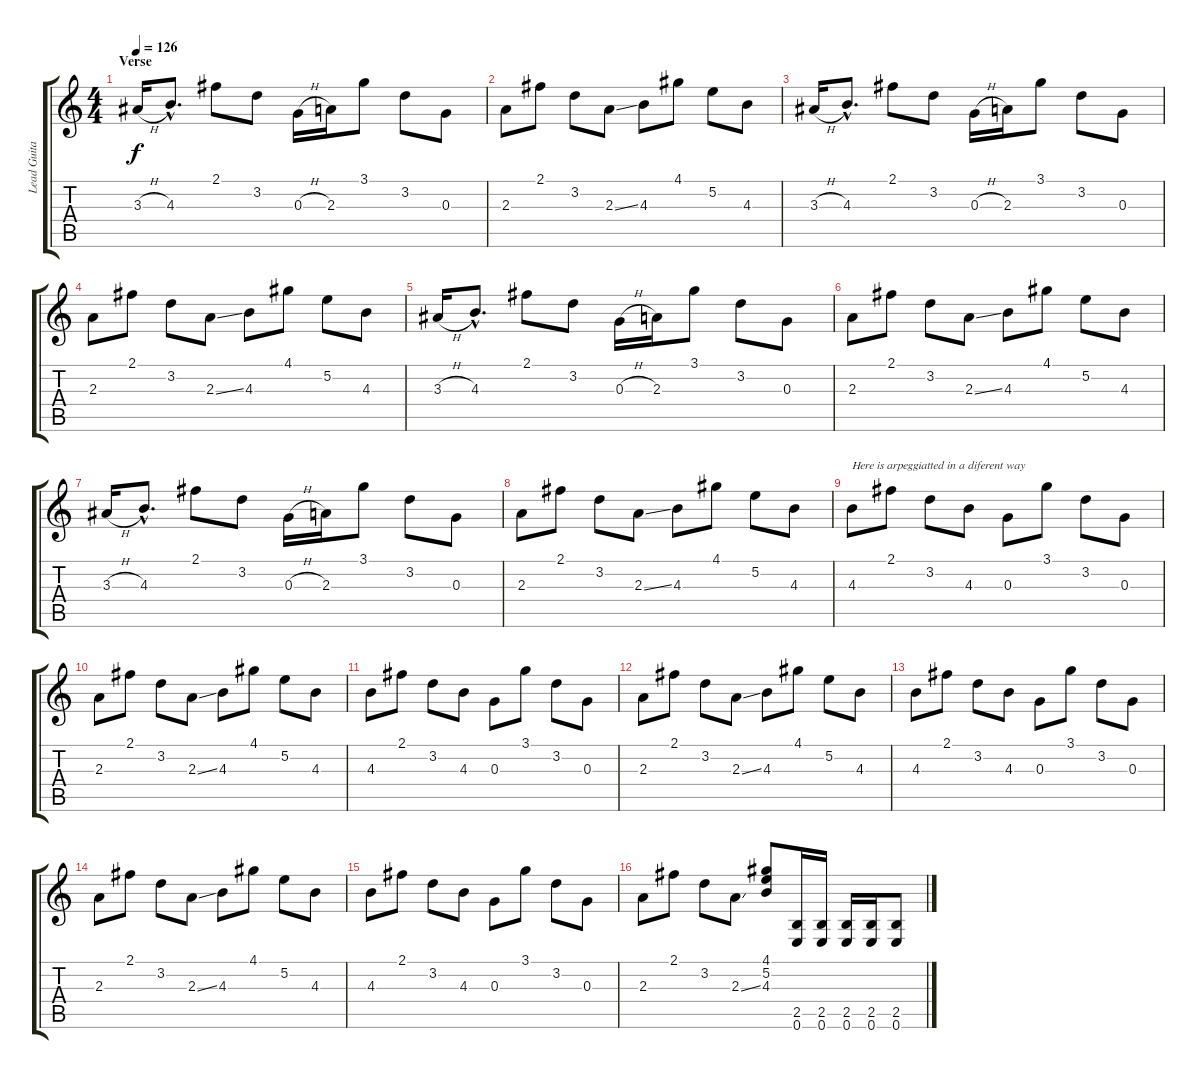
\track ("Lead Guitar" "Lead Guita") {instrument distortionguitar}
\staff {score tabs}
\tuning (E4 B3 G3 D3 A2 E2) {hide}
\ts (4 4)
\section ("" "Verse")
\tempo 126
\clef g2
\ks c
3.3{h}.16{dy f volume 16} 4.3{hac}.8{d} 2.1.8 3.2.8 0.3{h}.16 2.3.16 3.1.8 3.2.8 0.3.8 |
2.3.8 2.1.8 3.2.8 2.3{ss}.8 4.3.8 4.1.8 5.2.8 4.3.8 |
3.3{h}.16 4.3{hac}.8{d} 2.1.8 3.2.8 0.3{h}.16 2.3.16 3.1.8 3.2.8 0.3.8 |
2.3.8 2.1.8 3.2.8 2.3{ss}.8 4.3.8 4.1.8 5.2.8 4.3.8 |
3.3{h}.16 4.3{hac}.8{d} 2.1.8 3.2.8 0.3{h}.16 2.3.16 3.1.8 3.2.8 0.3.8 |
2.3.8 2.1.8 3.2.8 2.3{ss}.8 4.3.8 4.1.8 5.2.8 4.3.8 |
3.3{h}.16 4.3{hac}.8{d} 2.1.8 3.2.8 0.3{h}.16 2.3.16 3.1.8 3.2.8 0.3.8 |
2.3.8 2.1.8 3.2.8 2.3{ss}.8 4.3.8 4.1.8 5.2.8 4.3.8 |
4.3.8{txt "Here is arpeggiatted in a diferent way"} 2.1.8 3.2.8 4.3.8 0.3.8 3.1.8 3.2.8 0.3.8 |
2.3.8 2.1.8 3.2.8 2.3{ss}.8 4.3.8 4.1.8 5.2.8 4.3.8 |
4.3.8 2.1.8 3.2.8 4.3.8 0.3.8 3.1.8 3.2.8 0.3.8 |
2.3.8 2.1.8 3.2.8 2.3{ss}.8 4.3.8 4.1.8 5.2.8 4.3.8 |
4.3.8 2.1.8 3.2.8 4.3.8 0.3.8 3.1.8 3.2.8 0.3.8 |
2.3.8 2.1.8 3.2.8 2.3{ss}.8 4.3.8 4.1.8 5.2.8 4.3.8 |
4.3.8 2.1.8 3.2.8 4.3.8 0.3.8 3.1.8 3.2.8 0.3.8 |
2.3.8 2.1.8 3.2.8 2.3{ss}.8 (4.1 5.2 4.3).8 (2.5 0.6).16 (2.5 0.6).16 (2.5 0.6).16 (2.5 0.6).16 (2.5 0.6).8
